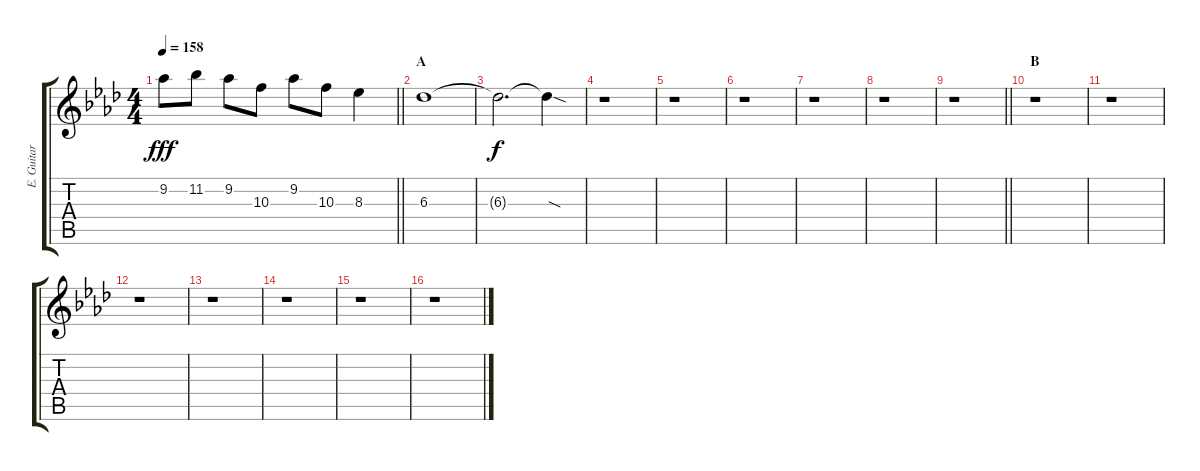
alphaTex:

\track ("E. Guitar I" "E. Guitar ") {instrument overdrivenguitar}
\staff {score tabs}
\tuning (E4 B3 G3 D3 A2 E2) {hide}
\ts (4 4)
\tempo 158
\clef g2
\barLineRight lightlight
\ks ab
9.2.8{dy fff} 11.2.8 9.2.8 10.3.8 9.2.8 10.3.8 8.3.4 |
\section ("" "A")
6.3.1 |
6.3{t}.2{d dy f} 6.3{sod t}.4 |
r.1 |
r.1 |
r.1 |
r.1 |
r.1 |
\barLineRight lightlight
r.1 |
\section ("" "B")
r.1 |
r.1 |
r.1 |
r.1 |
r.1 |
r.1 |
r.1
